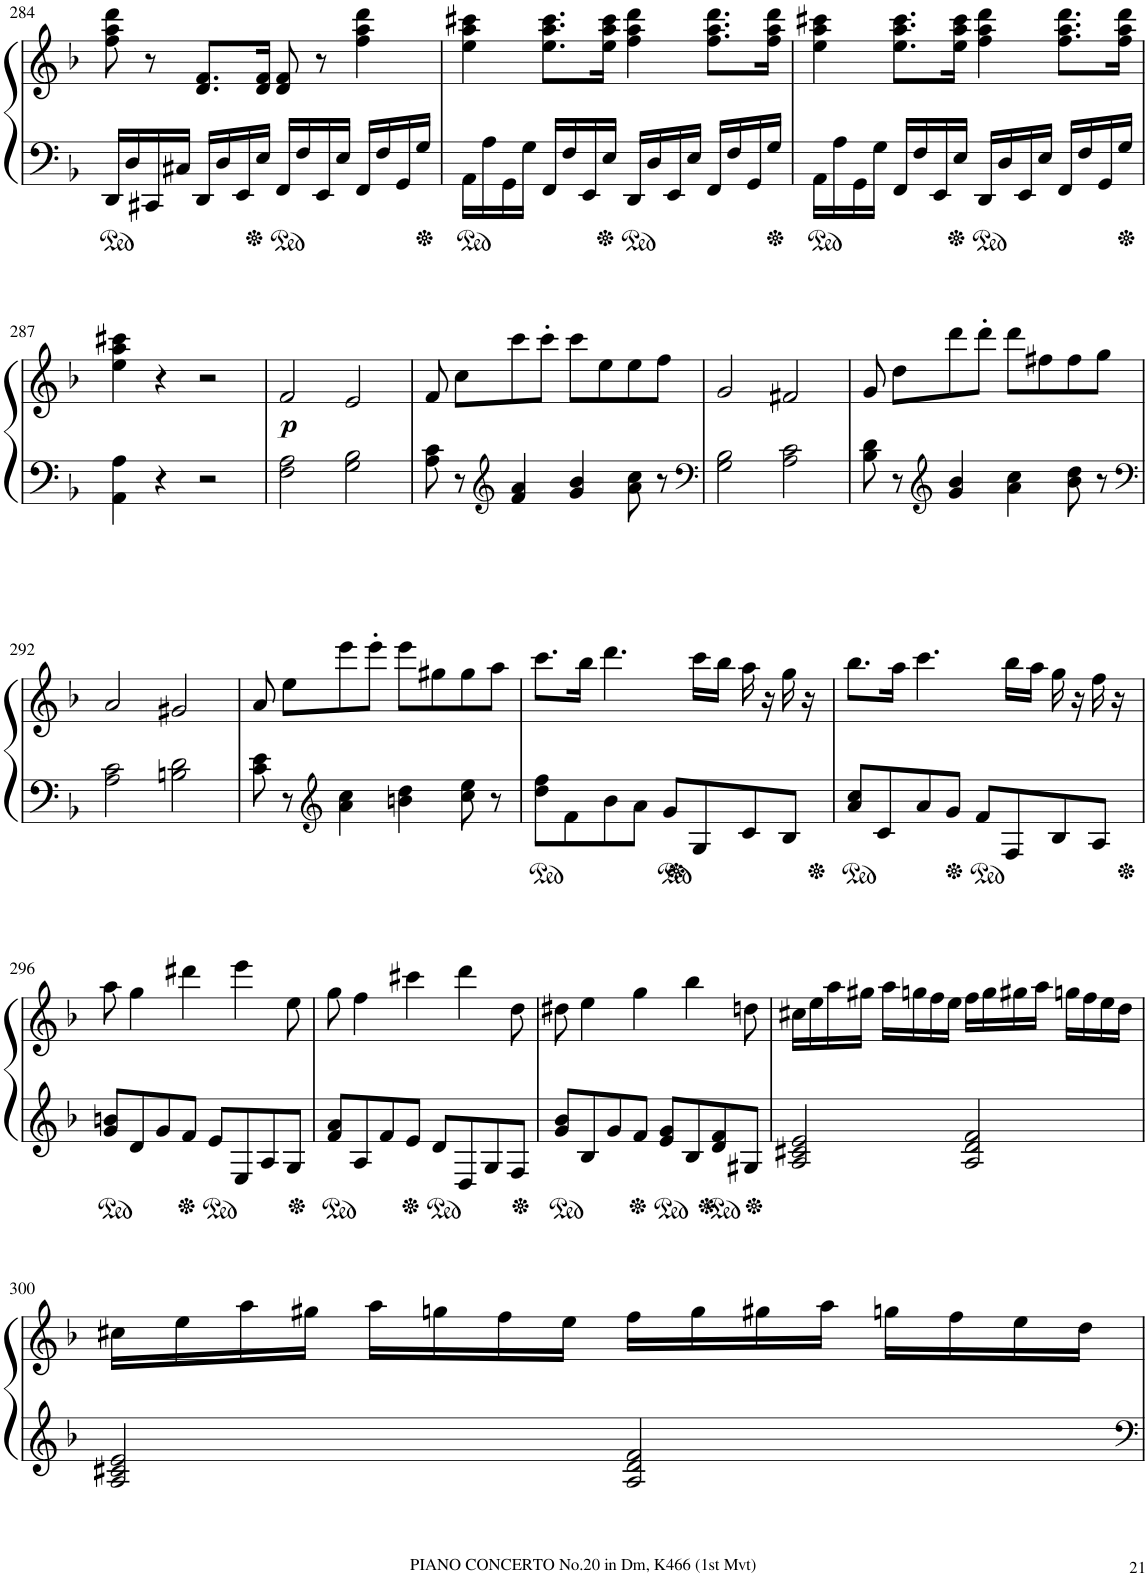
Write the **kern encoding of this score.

**kern	**kern	**dynam
*part1	*part1	*part1
*staff2	*staff1	*staff1/2
*I"ピアノ	*	*
!!LO:PB:g=z
*clefF4	*clefG2	*
*k[b-]	*k[b-]	*
*M4/4	*M4/4	*
*met(c)	*met(c)	*
=284	=284	=284
16DD/LL	8ff\ 8aa\ 8ddd\	.
16D/	.	.
16CC#X/	8r	.
16C#X/JJ	.	.
16DD/LL	8.d/ 8.f/L	.
16D/	.	.
16EE/	.	.
16E/JJ	16d/ 16f/Jk	.
16FF/LL	8d/ 8f/	.
16F/	.	.
16EE/	8r	.
16E/JJ	.	.
16FF/LL	4ff\ 4aa\ 4ddd\	.
16F/	.	.
16GG/	.	.
16G/JJ	.	.
=285	=285	=285
16AA\LL	4ee\ 4aa\ 4ccc#X\	.
16A\	.	.
16GG\	.	.
16G\JJ	.	.
16FF/LL	8.ee\ 8.aa\ 8.ccc#\L	.
16F/	.	.
16EE/	.	.
16E/JJ	16ee\ 16aa\ 16ccc#\Jk	.
16DD/LL	4ff\ 4aa\ 4ddd\	.
16D/	.	.
16EE/	.	.
16E/JJ	.	.
16FF/LL	8.ff\ 8.aa\ 8.ddd\L	.
16F/	.	.
16GG/	.	.
16G/JJ	16ff\ 16aa\ 16ddd\Jk	.
=286	=286	=286
16AA\LL	4ee\ 4aa\ 4ccc#X\	.
16A\	.	.
16GG\	.	.
16G\JJ	.	.
16FF/LL	8.ee\ 8.aa\ 8.ccc#\L	.
16F/	.	.
16EE/	.	.
16E/JJ	16ee\ 16aa\ 16ccc#\Jk	.
16DD/LL	4ff\ 4aa\ 4ddd\	.
16D/	.	.
16EE/	.	.
16E/JJ	.	.
16FF/LL	8.ff\ 8.aa\ 8.ddd\L	.
16F/	.	.
16GG/	.	.
16G/JJ	16ff\ 16aa\ 16ddd\Jk	.
!!LO:LB:g=z
=287	=287	=287
4AA\ 4A\	4ee\ 4aa\ 4ccc#X\	.
4r	4r	.
2r	2r	.
=288	=288	=288
!	!	!LO:DY:a=2
2F\ 2A\	2f/	p
2G\ 2B-\	2e/	.
=289	=289	=289
8A\ 8c\	8f/	.
8r	8cc\L	.
*clefG2	*	*
4f/ 4a/	8ccc\	.
.	8ccc'\J	.
4g/ 4b-/	8ccc\L	.
.	8ee\	.
8a\ 8cc\	8ee\	.
8r	8ff\J	.
=290	=290	=290
*clefF4	*	*
2G\ 2B-\	2g/	.
2A\ 2c\	2f#X/	.
=291	=291	=291
8B-\ 8d\	8g/	.
8r	8dd\L	.
*clefG2	*	*
4g/ 4b-/	8ddd\	.
.	8ddd'\J	.
4a\ 4cc\	8ddd\L	.
.	8ff#X\	.
8b-\ 8dd\	8ff#\	.
8r	8gg\J	.
!!LO:LB:g=z
=292	=292	=292
*clefF4	*	*
2A\ 2c\	2a/	.
2Bn\ 2d\	2g#X/	.
=293	=293	=293
8c\ 8e\	8a/	.
8r	8ee\L	.
*clefG2	*	*
4a\ 4cc\	8eee\	.
.	8eee'\J	.
4bn\ 4dd\	8eee\L	.
.	8gg#X\	.
8cc\ 8ee\	8gg#\	.
8r	8aa\J	.
=294	=294	=294
8dd\ 8ff\L	8.ccc\L	.
8f\	.	.
.	16bb-\Jk	.
8b-\	4.ddd\	.
8a\J	.	.
8g/L	.	.
8G/	16ccc\LL	.
.	16bb-\JJ	.
8c/	16aa\	.
.	16r	.
8B-/J	16gg\	.
.	16r	.
=295	=295	=295
8a/ 8cc/L	8.bb-\L	.
8c/	.	.
.	16aa\Jk	.
8a/	4.ccc\	.
8g/J	.	.
8f/L	.	.
8F/	16bb-\LL	.
.	16aa\JJ	.
8B-/	16gg\	.
.	16r	.
8A/J	16ff\	.
.	16r	.
!!LO:LB:g=z
=296	=296	=296
8g/ 8bn/L	8aa\	.
8d/	4gg\	.
8g/	.	.
8f/J	4ddd#X\	.
8e/L	.	.
8E/	4eee\	.
8A/	.	.
8G/J	8ee\	.
=297	=297	=297
8f/ 8a/L	8gg\	.
8A/	4ff\	.
8f/	.	.
8e/J	4ccc#X\	.
8d/L	.	.
8D/	4ddd\	.
8G/	.	.
8F/J	8dd\	.
=298	=298	=298
8g/ 8b-/L	8dd#X\	.
8B-/	4ee\	.
8g/	.	.
8f/J	4gg\	.
8e/ 8g/L	.	.
8B-/	4bb-\	.
8d/ 8f/	.	.
8G#X/J	8ddn\	.
=299	=299	=299
2A/ 2c#X/ 2e/	16cc#X\LL	.
.	16ee\	.
.	16aa\	.
.	16gg#X\JJ	.
.	16aa\LL	.
.	16ggn\	.
.	16ff\	.
.	16ee\JJ	.
2A/ 2d/ 2f/	16ff\LL	.
.	16gg\	.
.	16gg#X\	.
.	16aa\JJ	.
.	16ggn\LL	.
.	16ff\	.
.	16ee\	.
.	16dd\JJ	.
!!LO:LB:g=z
=300	=300	=300
2A/ 2c#X/ 2e/	16cc#X\LL	.
.	16ee\	.
.	16aa\	.
.	16gg#X\JJ	.
.	16aa\LL	.
.	16ggn\	.
.	16ff\	.
.	16ee\JJ	.
2A/ 2d/ 2f/	16ff\LL	.
.	16gg\	.
.	16gg#X\	.
.	16aa\JJ	.
.	16ggn\LL	.
.	16ff\	.
.	16ee\	.
.	16dd\JJ	.
=	=	=
*-	*-	*-
